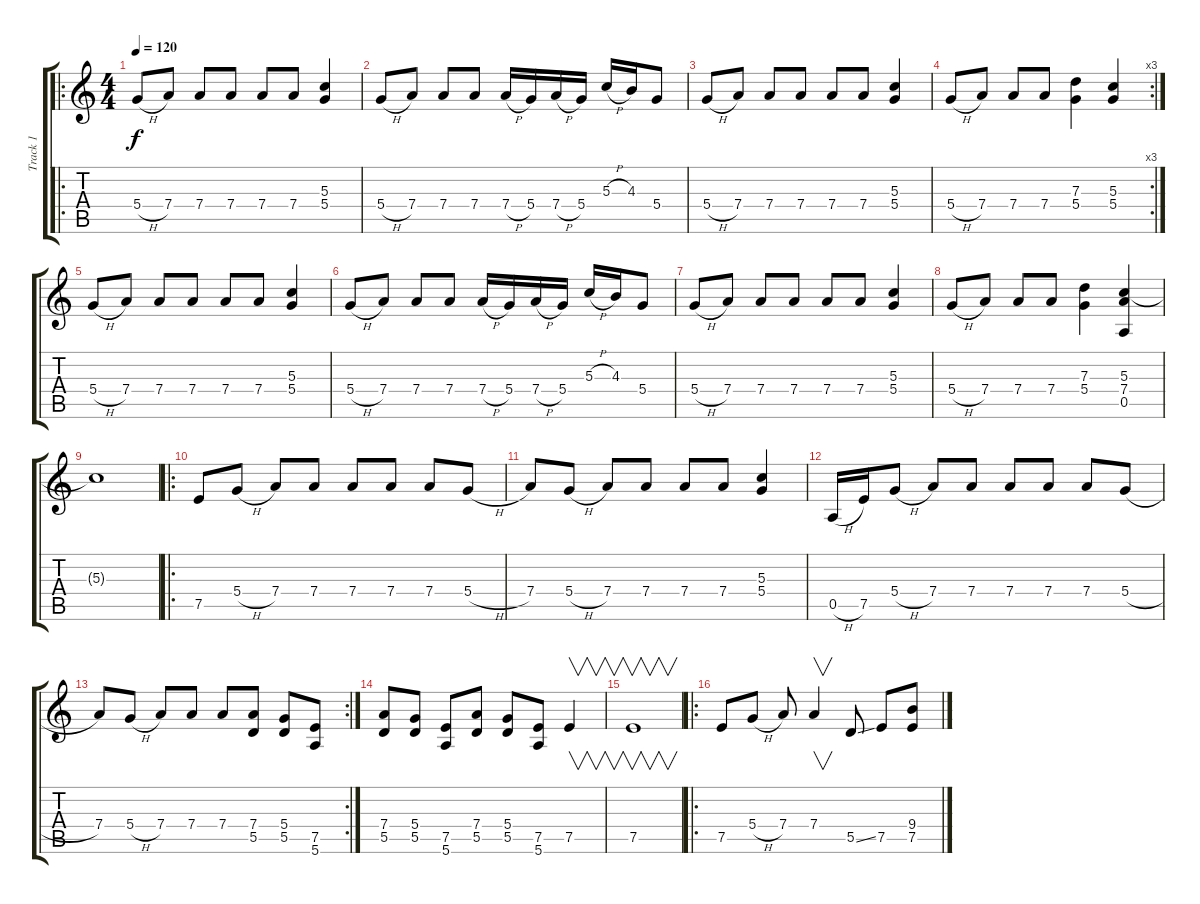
\track ("Track 1" "Track 1") {instrument overdrivenguitar}
\staff {score tabs}
\tuning (E4 B3 G3 D3 A2 E2) {hide}
\ro
\ts (4 4)
\tempo 120
\clef g2
\ks c
5.4{h}.8{dy f instrument overdrivenguitar} 7.4.8 7.4.8 7.4.8 7.4.8 7.4.8 (5.3 5.4).4 |
5.4{h}.8 7.4.8 7.4.8 7.4.8 7.4{h}.16 5.4.16 7.4{h}.16 5.4.16 5.3{h}.16 4.3.16 5.4.8 |
5.4{h}.8 7.4.8 7.4.8 7.4.8 7.4.8 7.4.8 (5.3 5.4).4 |
\rc 3
5.4{h}.8 7.4.8 7.4.8 7.4.8 (7.3 5.4).4 (5.3 5.4).4 |
5.4{h}.8 7.4.8 7.4.8 7.4.8 7.4.8 7.4.8 (5.3 5.4).4 |
5.4{h}.8 7.4.8 7.4.8 7.4.8 7.4{h}.16 5.4.16 7.4{h}.16 5.4.16 5.3{h}.16 4.3.16 5.4.8 |
5.4{h}.8 7.4.8 7.4.8 7.4.8 7.4.8 7.4.8 (5.3 5.4).4 |
5.4{h}.8 7.4.8 7.4.8 7.4.8 (7.3 5.4).4 (5.3 7.4 0.5).4 |
5.3{t}.1 |
\ro
7.5.8 5.4{h}.8 7.4.8 7.4.8 7.4.8 7.4.8 7.4.8 5.4{h}.8 |
7.4.8 5.4{h}.8 7.4.8 7.4.8 7.4.8 7.4.8 (5.3 5.4).4 |
0.5{h}.16 7.5.16 5.4{h}.8 7.4.8 7.4.8 7.4.8 7.4.8 7.4.8 5.4{h}.8 |
\rc 2
7.4.8 5.4{h}.8 7.4.8 7.4.8 7.4.8 (7.4 5.5).8 (5.4 5.5).8 (7.5 5.6).8 |
(7.4 5.5).8 (5.4 5.5).8 (7.5 5.6).8 (7.4 5.5).8 (5.4 5.5).8 (7.5 5.6).8 7.5.4{v} |
7.5.1{v} |
\ro
7.5.8 5.4{h}.8 7.4.8 7.4.4{v} 5.5{ss}.8 7.5.8 (9.4 7.5).8
